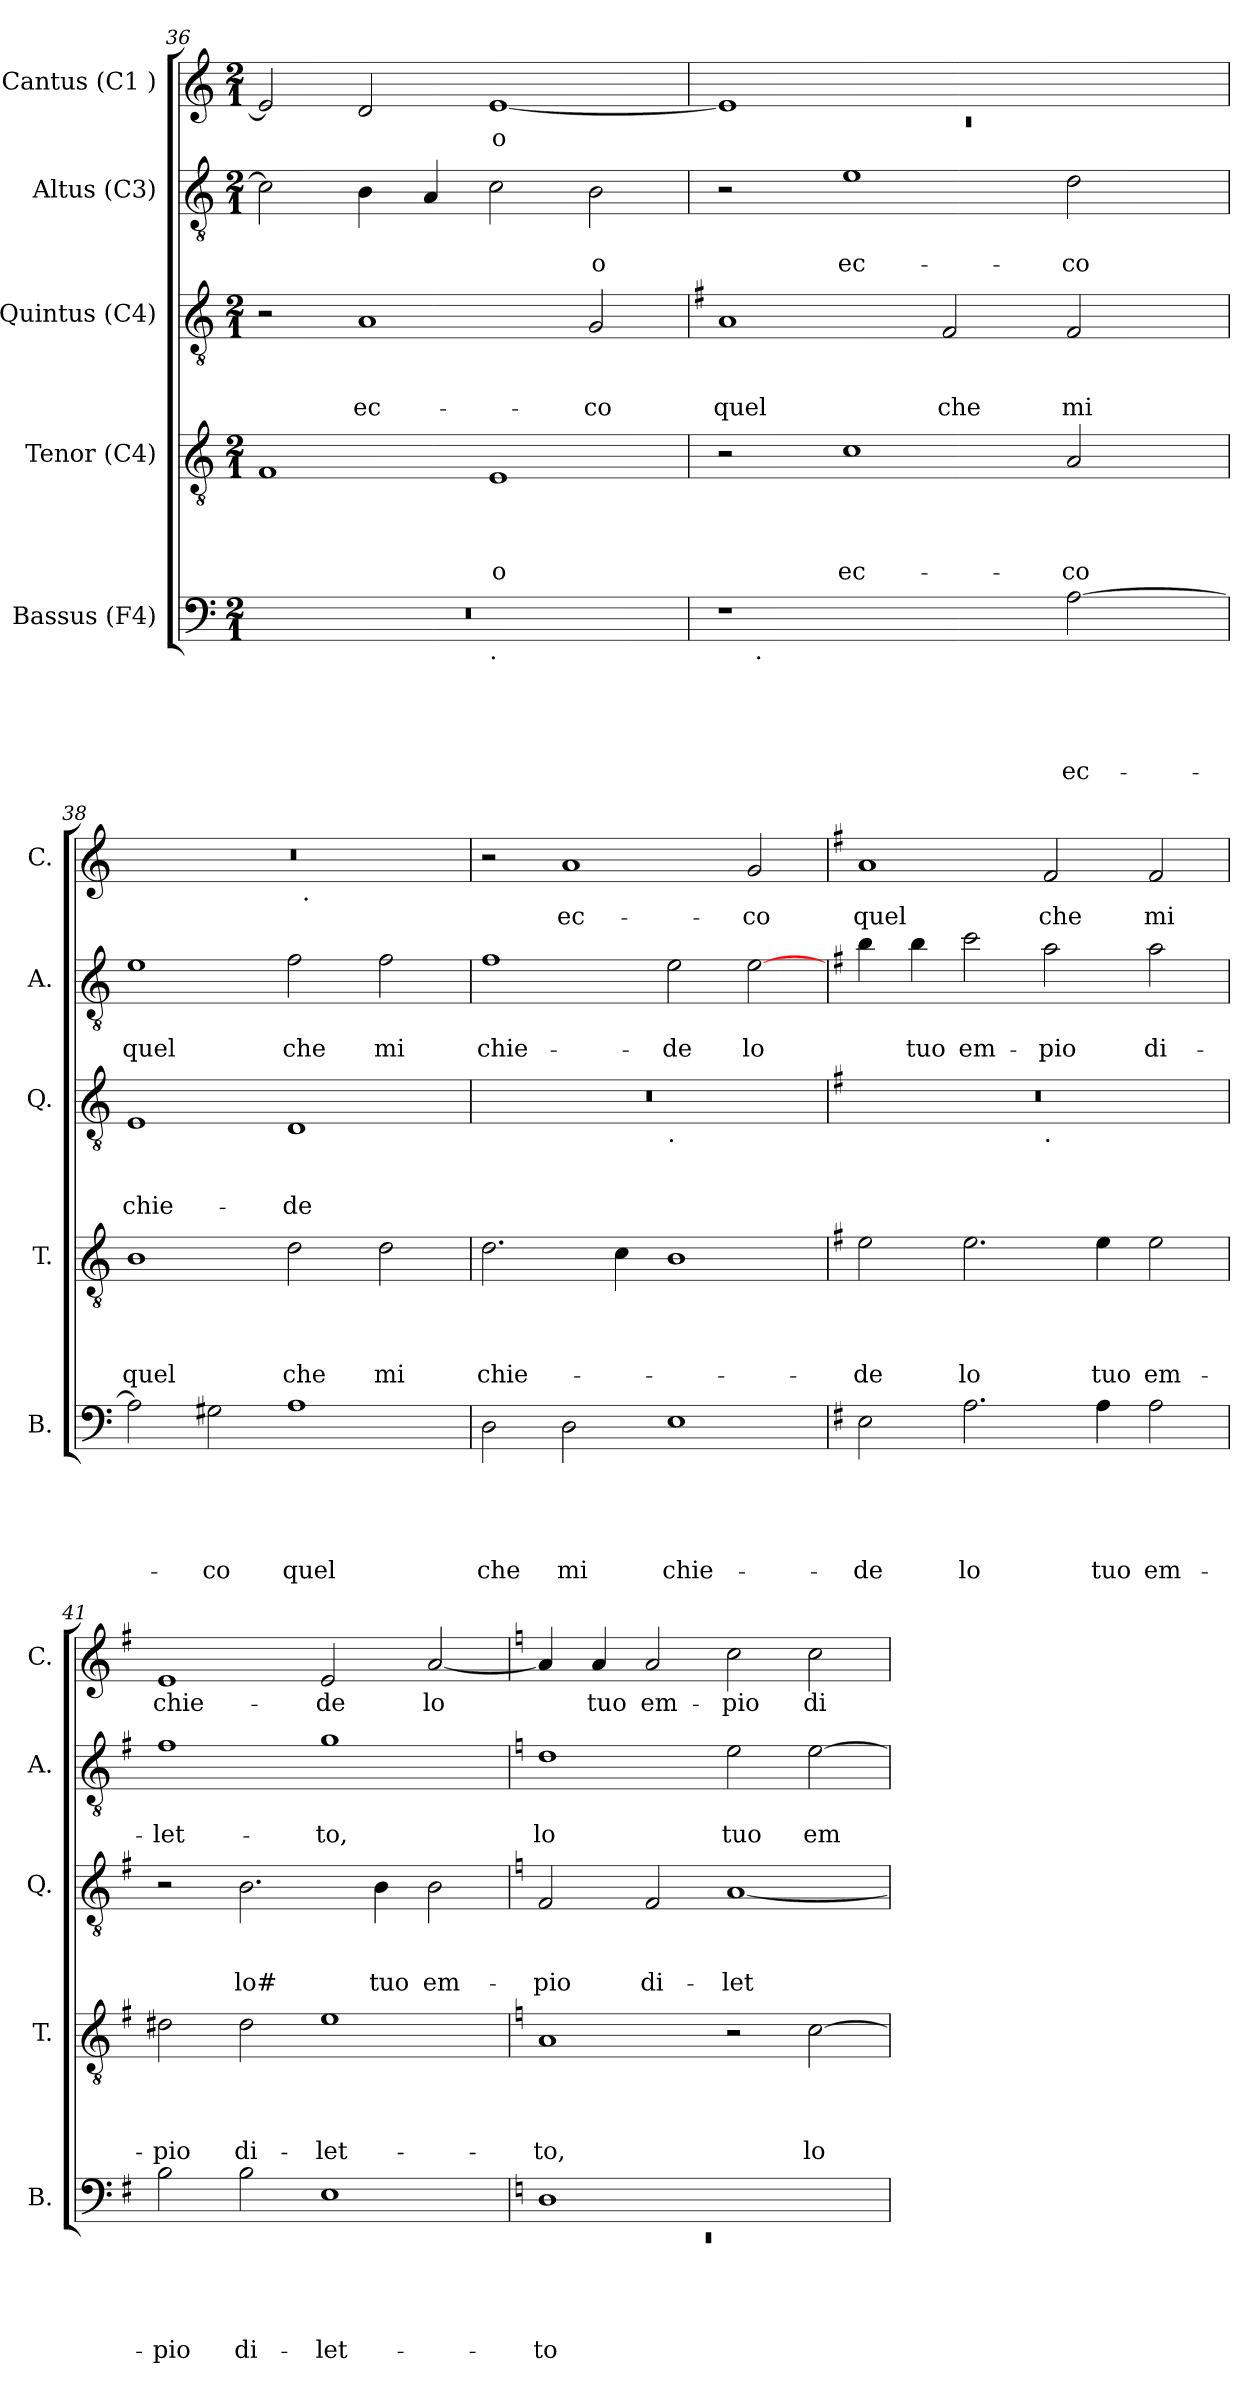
**kern	**text	**text	**text	**text	**text	**kern	**text	**text	**text	**text	**kern	**text	**text	**text	**kern	**text	**text	**kern	**text
*part5	*part5	*part5	*part5	*part5	*part5	*part4	*part4	*part4	*part4	*part4	*part3	*part3	*part3	*part3	*part2	*part2	*part2	*part1	*part1
*staff5	*staff5	*staff5	*staff5	*staff5	*staff5	*staff4	*staff4	*staff4	*staff4	*staff4	*staff3	*staff3	*staff3	*staff3	*staff2	*staff2	*staff2	*staff1	*staff1
*I"Bassus (F4)	*	*	*	*	*	*I"Tenor (C4)	*	*	*	*	*I"Quintus (C4)	*	*	*	*I"Altus (C3)	*	*	*I"Cantus (C1 )	*
*I'B.	*	*	*	*	*	*I'T.	*	*	*	*	*I'Q.	*	*	*	*I'A.	*	*	*I'C.	*
*clefF4	*	*	*	*	*	*clefGv2	*	*	*	*	*clefGv2	*	*	*	*clefGv2	*	*	*clefG2	*
*k[]	*	*	*	*	*	*k[]	*	*	*	*	*k[]	*	*	*	*k[]	*	*	*k[]	*
*C:	*	*	*	*	*	*C:	*	*	*	*	*C:	*	*	*	*C:	*	*	*C:	*
*M2/1	*	*	*	*	*	*M2/1	*	*	*	*	*M2/1	*	*	*	*M2/1	*	*	*M2/1	*
=36	=36	=36	=36	=36	=36	=36	=36	=36	=36	=36	=36	=36	=36	=36	=36	=36	=36	=36	=36
*^	*	*	*	*	*	*	*	*	*	*	*	*	*	*	*	*	*	*	*
0r	1ryy	.	.	.	.	.	1F	.	.	.	.	2r	.	.	.	2c\]	.	.	2e/]	.
!	!	!	!	!	!	!	!	!	!	!	!	!	!	!	!LO:LY:b	!	!	!	!	!
.	.	.	.	.	.	.	.	.	.	.	.	1A	.	.	ec-	4B\	.	.	2d/	.
.	.	.	.	.	.	.	.	.	.	.	.	.	.	.	.	4A/	.	.	.	.
!	!LO:TX:b:t=.	!	!	!	!	!	!	!	!	!	!	!	!	!	!	!	!	!	!	!
!	!	!	!	!	!	!	!	!	!	!	!LO:LY:b:rj	!	!	!	!	!	!	!	!	!LO:LY:b:rj
.	1ryy	.	.	.	.	.	1E	.	.	.	-o	.	.	.	.	2c\	.	.	[<1e	-o
!	!	!	!	!	!	!	!	!	!	!	!	!	!	!	!LO:LY:b	!	!	!LO:LY:b	!	!
.	.	.	.	.	.	.	.	.	.	.	.	2G/	.	.	-co	2B\	.	-o	.	.
=37	=37	=37	=37	=37	=37	=37	=37	=37	=37	=37	=37	=37	=37	=37	=37	=37	=37	=37	=37	=37
*	*	*	*	*	*	*	*	*	*	*	*	*k[f#]	*	*	*	*	*	*	*	*
*	*	*	*	*	*	*	*	*	*	*	*	*G:	*	*	*	*	*	*	*	*
*	*	*	*	*	*	*	*	*	*	*	*	*	*	*	*	*	*	*	*^	*
!	!	!	!	!	!	!	!	!	!	!	!	!	!	!	!LO:LY:b	!	!	!	!	!LO:N:vis=1	!
1r	16.ryy	.	.	.	.	.	2r	.	.	.	.	1A	.	.	quel	2r	.	.	1e]	0rc	.
!	!LO:TX:b:t=.	!	!	!	!	!	!	!	!	!	!	!	!	!	!	!	!	!	!	!	!
.	1ryy	.	.	.	.	.	.	.	.	.	.	.	.	.	.	.	.	.	.	.	.
!	!	!	!	!	!	!	!	!	!	!	!LO:LY:b	!	!	!	!	!	!	!LO:LY:b	!	!	!
.	.	.	.	.	.	.	1c	.	.	.	ec-	.	.	.	.	1e	.	ec-	.	.	.
!	!	!	!	!	!	!	!	!	!	!	!	!	!	!	!LO:LY:b	!	!	!	!	!	!
2ryy	.	.	.	.	.	.	.	.	.	.	.	2F#/	.	.	che	.	.	.	1ryy	.	.
.	2ryy	.	.	.	.	.	.	.	.	.	.	.	.	.	.	.	.	.	.	.	.
!	!	!	!	!	!	!LO:LY:b	!	!	!	!	!LO:LY:b	!	!	!	!LO:LY:b	!	!	!LO:LY:b	!	!	!
[>2A\	.	.	.	.	.	ec-	2A/	.	.	.	-co	2F#/	.	.	mi	2d\	.	-co	.	.	.
.	4ryy	.	.	.	.	.	.	.	.	.	.	.	.	.	.	.	.	.	.	.	.
.	8ryy	.	.	.	.	.	.	.	.	.	.	.	.	.	.	.	.	.	.	.	.
.	32ryy	.	.	.	.	.	.	.	.	.	.	.	.	.	.	.	.	.	.	.	.
*v	*v	*	*	*	*	*	*	*	*	*	*	*	*	*	*	*	*	*	*	*	*
!!LO:PB:g=z	!!
=38	=38	=38	=38	=38	=38	=38	=38	=38	=38	=38	=38	=38	=38	=38	=38	=38	=38	=38	=38	=38
*	*	*	*	*	*	*	*	*	*	*	*k[]	*	*	*	*	*	*	*	*	*
*	*	*	*	*	*	*	*	*	*	*	*C:	*	*	*	*	*	*	*	*	*
*^	*	*	*	*	*	*	*	*	*	*	*	*	*	*	*	*	*	*	*	*
!	!	!	!	!	!	!	!	!	!	!	!LO:LY:b	!	!	!	!LO:LY:b	!	!	!LO:LY:b	!	!	!
*v	*v	*	*	*	*	*	*	*	*	*	*	*	*	*	*	*	*	*	*	*	*
2A\]	.	.	.	.	.	1B	.	.	.	quel	1E	.	.	chie-	1e	.	quel	0r	1ryy	.
!	!	!	!	!	!LO:LY:b	!	!	!	!	!	!	!	!	!	!	!	!	!	!	!
2G#X\	.	.	.	.	-co	.	.	.	.	.	.	.	.	.	.	.	.	.	.	.
!	!	!	!	!	!LO:LY:b	!	!	!	!	!LO:LY:b	!	!	!	!LO:LY:b	!	!	!LO:LY:b	!	!	!
1A	.	.	.	.	quel	2d\	.	.	.	che	1D	.	.	-de	2f\	.	che	.	32ryy	.
!	!	!	!	!	!	!	!	!	!	!	!	!	!	!	!	!	!	!	!LO:TX:b:t=.	!
.	.	.	.	.	.	.	.	.	.	.	.	.	.	.	.	.	.	.	2ryy	.
!	!	!	!	!	!	!	!	!	!	!LO:LY:b	!	!	!	!	!	!	!LO:LY:b	!	!	!
.	.	.	.	.	.	2d\	.	.	.	mi	.	.	.	.	2f\	.	mi	.	.	.
.	.	.	.	.	.	.	.	.	.	.	.	.	.	.	.	.	.	.	4...ryy	.
=39	=39	=39	=39	=39	=39	=39	=39	=39	=39	=39	=39	=39	=39	=39	=39	=39	=39	=39	=39	=39
!	!	!	!	!	!LO:LY:b	!	!	!	!	!LO:LY:b	!	!	!	!	!	!	!LO:LY:b	!	!	!
*	*	*	*	*	*	*	*	*	*	*	*^	*	*	*	*	*	*	*v	*v	*
2D\	.	.	.	.	che	2.d\	.	.	.	chie-	0r	1ryy	.	.	.	1f	.	chie-	2r	.
!	!	!	!	!	!LO:LY:b	!	!	!	!	!	!	!	!	!	!	!	!	!	!	!LO:LY:b
2D\	.	.	.	.	mi	.	.	.	.	.	.	.	.	.	.	.	.	.	1a	ec-
.	.	.	.	.	.	4c\	.	.	.	.	.	.	.	.	.	.	.	.	.	.
!	!	!	!	!	!	!	!	!	!	!	!	!LO:TX:b:t=.	!	!	!	!	!	!	!	!
!	!	!	!	!	!LO:LY:b	!	!	!	!	!	!	!	!	!	!	!	!	!LO:LY:b	!	!
1E	.	.	.	.	chie-	1B	.	.	.	.	.	1ryy	.	.	.	2e\	.	-de	.	.
!	!	!	!	!	!	!	!	!	!	!	!	!	!	!	!	!	!	!LO:LY:b	!	!LO:LY:b
.	.	.	.	.	.	.	.	.	.	.	.	.	.	.	.	[>2e\	.	lo	2g/	-co
=40	=40	=40	=40	=40	=40	=40	=40	=40	=40	=40	=40	=40	=40	=40	=40	=40	=40	=40	=40	=40
*k[f#]	*	*	*	*	*	*k[f#]	*	*	*	*	*k[f#]	*	*	*	*	*k[f#]	*	*	*k[f#]	*
*G:	*	*	*	*	*	*G:	*	*	*	*	*G:	*	*	*	*	*G:	*	*	*G:	*
!	!	!	!	!	!LO:LY:b	!	!	!	!	!LO:LY:b	!	!	!	!	!	!	!	!	!	!LO:LY:b
2E\	.	.	.	.	-de	2e\	.	.	.	-de	0r	1ryy	.	.	.	4b\	.	.	1a	quel
!	!	!	!	!	!	!	!	!	!	!	!	!	!	!	!	!	!	!LO:LY:b	!	!
.	.	.	.	.	.	.	.	.	.	.	.	.	.	.	.	4b\	.	tuo	.	.
!	!	!	!	!	!LO:LY:b	!	!	!	!	!LO:LY:b	!	!	!	!	!	!	!	!LO:LY:b	!	!
2.A\	.	.	.	.	lo	2.e\	.	.	.	lo	.	.	.	.	.	2cc\	.	em-	.	.
!	!	!	!	!	!	!	!	!	!	!	!	!LO:TX:b:t=.	!	!	!	!	!	!	!	!
!	!	!	!	!	!	!	!	!	!	!	!	!	!	!	!	!	!	!LO:LY:b	!	!LO:LY:b
.	.	.	.	.	.	.	.	.	.	.	.	1ryy	.	.	.	2a\	.	-pio	2f#/	che
!	!	!	!	!	!LO:LY:b	!	!	!	!	!LO:LY:b	!	!	!	!	!	!	!	!	!	!
4A\	.	.	.	.	tuo	4e\	.	.	.	tuo	.	.	.	.	.	.	.	.	.	.
!	!	!	!	!	!LO:LY:b	!	!	!	!	!LO:LY:b	!	!	!	!	!	!	!	!LO:LY:b	!	!LO:LY:b
2A\	.	.	.	.	em-	2e\	.	.	.	em-	.	.	.	.	.	2a\	.	di-	2f#/	mi
=41	=41	=41	=41	=41	=41	=41	=41	=41	=41	=41	=41	=41	=41	=41	=41	=41	=41	=41	=41	=41
!	!	!	!	!	!LO:LY:b	!	!	!	!	!LO:LY:b	!	!	!	!	!	!	!	!LO:LY:b	!	!LO:LY:b
*	*	*	*	*	*	*	*	*	*	*	*v	*v	*	*	*	*	*	*	*	*
2B\	.	.	.	.	-pio	2d#\	.	.	.	-pio	2r	.	.	.	1f#	.	-let-	1e	chie-
!	!	!	!	!	!LO:LY:b	!	!	!	!	!LO:LY:b	!	!	!	!LO:LY:b	!	!	!	!	!
2B\	.	.	.	.	di-	2d#\	.	.	.	di-	2.B\	.	.	lo#	.	.	.	.	.
!	!	!	!	!	!LO:LY:b	!	!	!	!	!LO:LY:b	!	!	!	!	!	!	!LO:LY:b	!	!LO:LY:b
1E	.	.	.	.	-let-	1e	.	.	.	-let-	.	.	.	.	1g	.	-to,	2e/	-de
!	!	!	!	!	!	!	!	!	!	!	!	!	!	!LO:LY:b	!	!	!	!	!
.	.	.	.	.	.	.	.	.	.	.	4B\	.	.	tuo	.	.	.	.	.
!	!	!	!	!	!	!	!	!	!	!	!	!	!	!LO:LY:b	!	!	!	!	!LO:LY:b
.	.	.	.	.	.	.	.	.	.	.	2B\	.	.	em-	.	.	.	[<2a/	lo
!!LO:LB:g=z
=42	=42	=42	=42	=42	=42	=42	=42	=42	=42	=42	=42	=42	=42	=42	=42	=42	=42	=42	=42
*k[]	*	*	*	*	*	*k[]	*	*	*	*	*k[]	*	*	*	*k[]	*	*	*k[]	*
*C:	*	*	*	*	*	*C:	*	*	*	*	*C:	*	*	*	*C:	*	*	*C:	*
*^	*	*	*	*	*	*	*	*	*	*	*	*	*	*	*	*	*	*	*
!	!LO:N:vis=1	!	!	!	!	!LO:LY:b	!	!	!	!	!LO:LY:b	!	!	!	!LO:LY:b	!	!	!LO:LY:b	!	!
1D	0rEE	.	.	.	.	-to	1A	.	.	.	-to,	2F/	.	.	-pio	1d	.	lo	4a/]	.
!	!	!	!	!	!	!	!	!	!	!	!	!	!	!	!	!	!	!	!	!LO:LY:b
.	.	.	.	.	.	.	.	.	.	.	.	.	.	.	.	.	.	.	4a/	tuo
!	!	!	!	!	!	!	!	!	!	!	!	!	!	!	!LO:LY:b	!	!	!	!	!LO:LY:b
.	.	.	.	.	.	.	.	.	.	.	.	2F/	.	.	di-	.	.	.	2a/	em-
!	!	!	!	!	!	!	!	!	!	!	!	!	!	!	!LO:LY:b	!	!	!LO:LY:b	!	!LO:LY:b
1ryy	.	.	.	.	.	.	2r	.	.	.	.	[<1A	.	.	-let-	2e\	.	tuo	2cc\	-pio
!	!	!	!	!	!	!	!	!	!	!	!LO:LY:b	!	!	!	!	!	!	!LO:LY:b	!	!LO:LY:b
.	.	.	.	.	.	.	[>2c\	.	.	.	lo	.	.	.	.	[>2e\	.	em-	2cc\	di-
*v	*v	*	*	*	*	*	*	*	*	*	*	*	*	*	*	*	*	*	*	*
=	=	=	=	=	=	=	=	=	=	=	=	=	=	=	=	=	=	=	=
*-	*-	*-	*-	*-	*-	*-	*-	*-	*-	*-	*-	*-	*-	*-	*-	*-	*-	*-	*-
